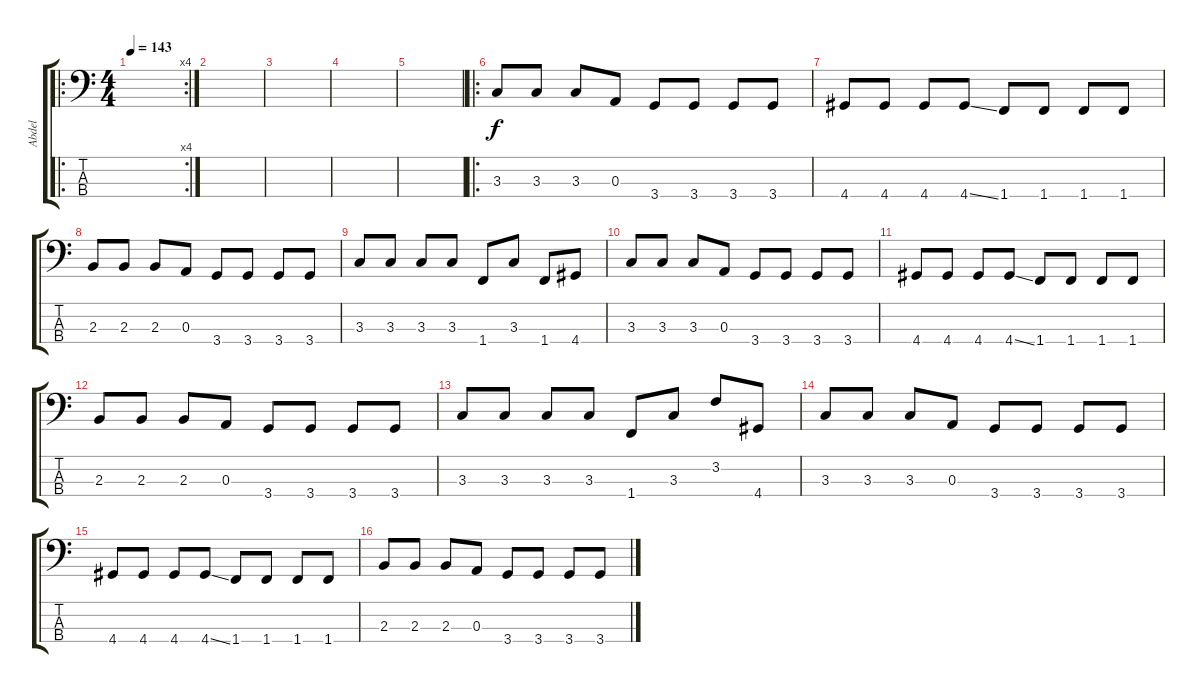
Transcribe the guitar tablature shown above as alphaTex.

\track ("Abdel" "Abdel") {instrument slapbass1}
\staff {score tabs}
\tuning (G2 D2 A1 E1) {hide}
\ro
\rc 4
\ts (4 4)
\tempo 143
\clef f4
\ks c
|
|
|
|
|
\ro
3.3.8 3.3.8 3.3.8 0.3.8 3.4.8 3.4.8 3.4.8 3.4.8 |
4.4.8 4.4.8 4.4.8 4.4{ss}.8 1.4.8 1.4.8 1.4.8 1.4.8 |
2.3.8 2.3.8 2.3.8 0.3.8 3.4.8 3.4.8 3.4.8 3.4.8 |
3.3.8 3.3.8 3.3.8 3.3.8 1.4.8 3.3.8 1.4.8 4.4.8 |
3.3.8 3.3.8 3.3.8 0.3.8 3.4.8 3.4.8 3.4.8 3.4.8 |
4.4.8 4.4.8 4.4.8 4.4{ss}.8 1.4.8 1.4.8 1.4.8 1.4.8 |
2.3.8 2.3.8 2.3.8 0.3.8 3.4.8 3.4.8 3.4.8 3.4.8 |
3.3.8 3.3.8 3.3.8 3.3.8 1.4.8 3.3.8 3.2.8 4.4.8 |
3.3.8 3.3.8 3.3.8 0.3.8 3.4.8 3.4.8 3.4.8 3.4.8 |
4.4.8 4.4.8 4.4.8 4.4{ss}.8 1.4.8 1.4.8 1.4.8 1.4.8 |
2.3.8 2.3.8 2.3.8 0.3.8 3.4.8 3.4.8 3.4.8 3.4.8
